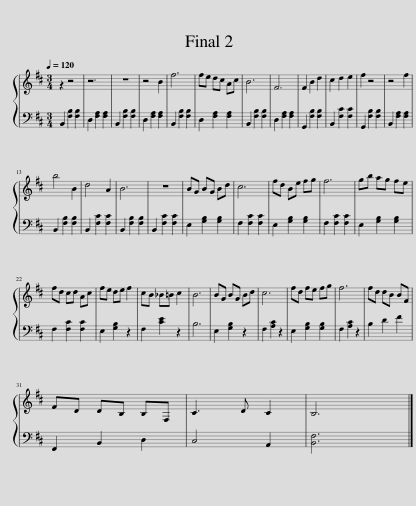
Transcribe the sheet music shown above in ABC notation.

X:1
%%score { 1 | 2 }
L:1/8
Q:1/4=120
M:3/4
I:linebreak $
K:D
V:1 treble
V:2 bass
V:1
 z2 z4 | z6 | z6 | z4 B2 | f6 | %5
 fe dc Ac | B6 | F6 | F2 B2 d2 | c2 d2 e2 | %10
 f2 z4 | z4 f2 |$ b4 B2 | d4 A2 | B6 | %15
 z6 | BG BG Bd | c6 | fd Be fg | f6 | %20
 gb ag fe |$ fd cd Ac | fe de f2 | cB _B=B c2 | B6 | %25
 BG BG Bd | c6 | fd fe fg | f6 | fd dB BF |$ %30
 FD DB, B,F, | C3 D C2 | B,6 |] %33
V:2
 B,,2 [F,B,]2 [F,B,]2 | D,2 [F,A,]2 [F,A,]2 | B,,2 [F,B,]2 [F,B,]2 | D,2 [F,A,]2 [F,A,]2 | B,,2 [F,B,]2 [F,B,]2 | %5
 D,2 [F,A,]2 [F,A,]2 | B,,2 [F,B,]2 [F,B,]2 | D,2 [F,A,]2 [F,A,]2 | G,,2 [F,B,]2 [F,B,]2 | B,,2 [F,C]2 [F,C]2 | %10
 G,,2 [F,B,]2 [F,B,]2 | B,,2 [F,A,]2 [F,A,]2 |$ B,,2 [F,B,]2 [F,B,]2 | B,,2 [F,C]2 [F,C]2 | B,,2 [F,B,]2 [F,B,]2 | %15
 B,,2 [F,C]2 [F,C]2 | E,2 [G,B,]2 [G,B,]2 | F,2 [F,C]2 [F,C]2 | E,2 [G,B,]2 [G,B,]2 | F,2 [F,C]2 [F,C]2 | %20
 E,2 [G,B,]2 [G,B,]2 |$ F,2 [F,C]2 [F,C]2 | E,2 [G,B,]2 z2 | F,2 [CE]2 z2 | B,6 | %25
 E,2 [G,B,]2 z2 | F,2 [A,C]2 z2 | E,2 [G,B,]2 [G,B,]2 | F,2 [A,C]2 z2 | B,2 D2 F2 |$ %30
 F,,2 B,,2 D,2 | C,4 A,,2 | [B,,F,]6 |] %33
